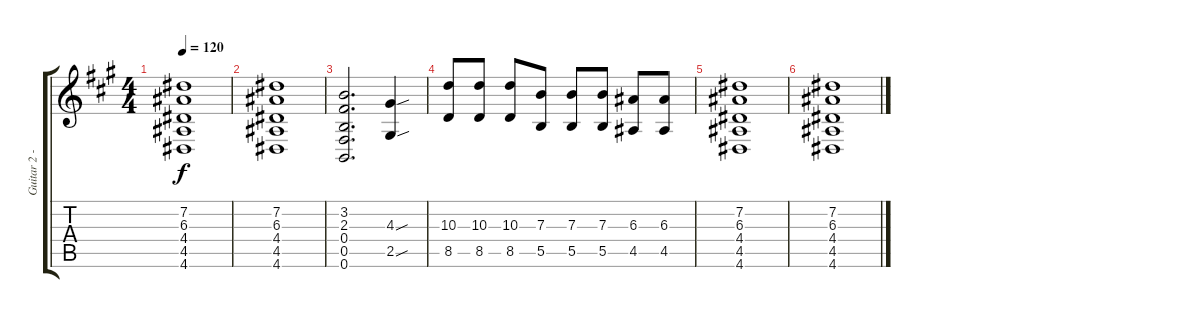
\track ("Guitar 2 - Uruha" "Guitar 2 -") {instrument distortionguitar}
\staff {score tabs}
\tuning (Db4 Ab3 E3 B2 Gb2 B1) {hide}
\ts (4 4)
\tempo 120
\clef g2
\ks a
(7.2 6.3 4.4 4.5 4.6).1{dy f} |
(7.2 6.3 4.4 4.5 4.6).1 |
(3.2 2.3 0.4 0.5 0.6).2{d} (4.3{sou} 2.5{sou}).4 |
(10.3 8.5).8 (10.3 8.5).8 (10.3 8.5).8 (7.3 5.5).8 (7.3 5.5).8 (7.3 5.5).8 (6.3 4.5).8 (6.3 4.5).8 |
(7.2 6.3 4.4 4.5 4.6).1 |
(7.2 6.3 4.4 4.5 4.6).1
